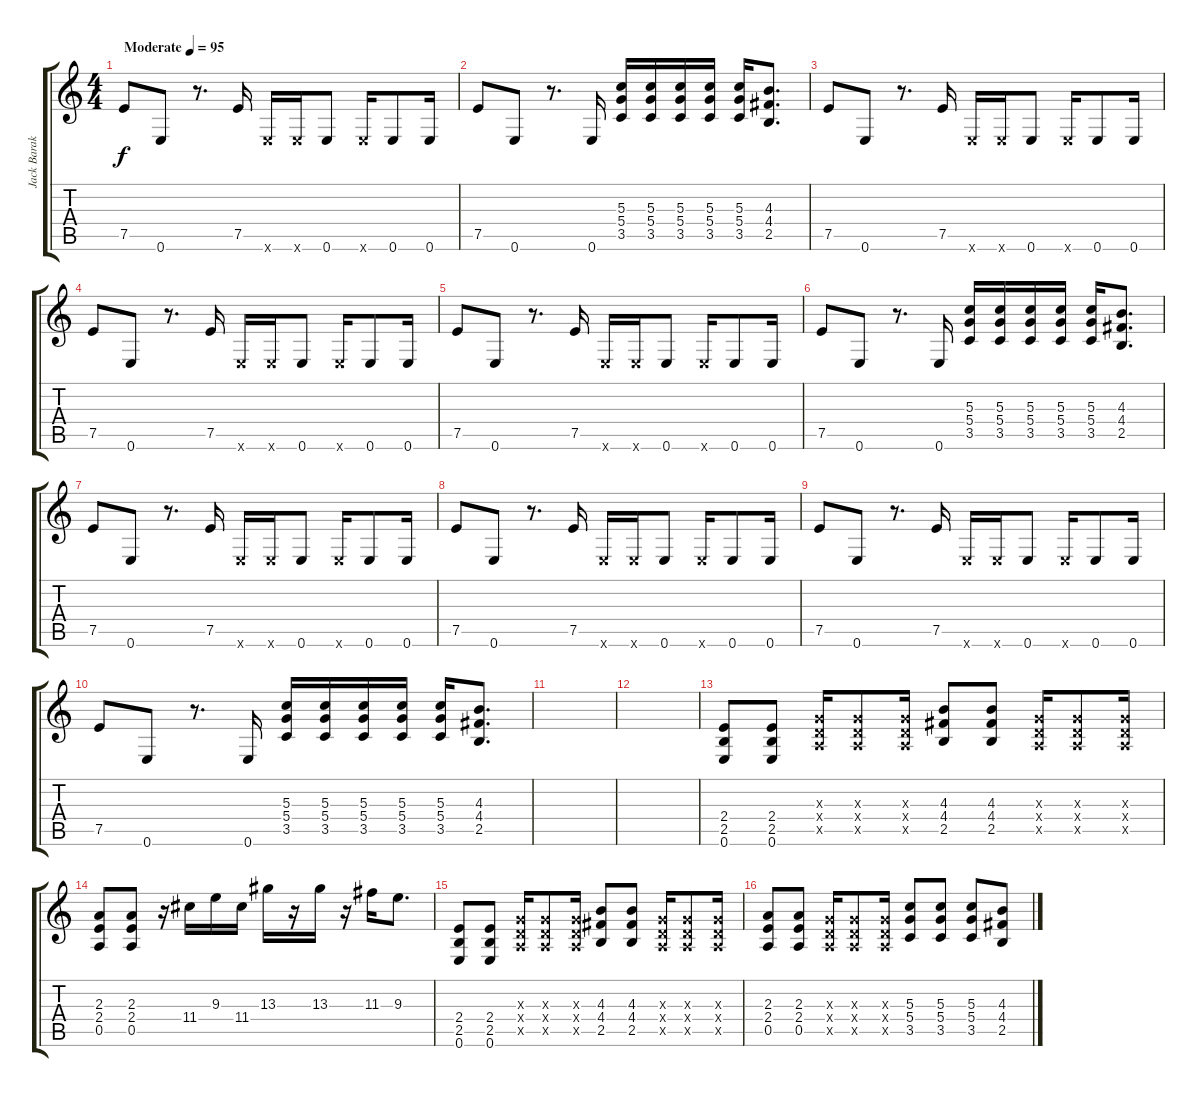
\track ("Jack Barakat" "Jack Barak") {instrument distortionguitar}
\staff {score tabs}
\tuning (E4 B3 G3 D3 A2 E2) {hide}
\ts (4 4)
\tempo (95 "Moderate")
\clef g2
\ks c
7.5.8{dy f instrument distortionguitar} 0.6.8 r.8{d} 7.5.16 0.6{x}.16 0.6{x}.16 0.6.8 0.6{x}.16 0.6.8 0.6.16 |
7.5.8 0.6.8 r.8{d} 0.6.16 (5.3 5.4 3.5).16 (5.3 5.4 3.5).16 (5.3 5.4 3.5).16 (5.3 5.4 3.5).16 (5.3 5.4 3.5).16 (4.3 4.4 2.5).8{d} |
7.5.8 0.6.8 r.8{d} 7.5.16 0.6{x}.16 0.6{x}.16 0.6.8 0.6{x}.16 0.6.8 0.6.16 |
7.5.8 0.6.8 r.8{d} 7.5.16 0.6{x}.16 0.6{x}.16 0.6.8 0.6{x}.16 0.6.8 0.6.16 |
7.5.8 0.6.8 r.8{d} 7.5.16 0.6{x}.16 0.6{x}.16 0.6.8 0.6{x}.16 0.6.8 0.6.16 |
7.5.8 0.6.8 r.8{d} 0.6.16 (5.3 5.4 3.5).16 (5.3 5.4 3.5).16 (5.3 5.4 3.5).16 (5.3 5.4 3.5).16 (5.3 5.4 3.5).16 (4.3 4.4 2.5).8{d} |
7.5.8 0.6.8 r.8{d} 7.5.16 0.6{x}.16 0.6{x}.16 0.6.8 0.6{x}.16 0.6.8 0.6.16 |
7.5.8 0.6.8 r.8{d} 7.5.16 0.6{x}.16 0.6{x}.16 0.6.8 0.6{x}.16 0.6.8 0.6.16 |
7.5.8 0.6.8 r.8{d} 7.5.16 0.6{x}.16 0.6{x}.16 0.6.8 0.6{x}.16 0.6.8 0.6.16 |
7.5.8 0.6.8 r.8{d} 0.6.16 (5.3 5.4 3.5).16 (5.3 5.4 3.5).16 (5.3 5.4 3.5).16 (5.3 5.4 3.5).16 (5.3 5.4 3.5).16 (4.3 4.4 2.5).8{d} |
|
|
(2.4 2.5 0.6).8 (2.4 2.5 0.6).8 (0.3{x} 0.4{x} 0.5{x}).16 (0.3{x} 0.4{x} 0.5{x}).8 (0.3{x} 0.4{x} 0.5{x}).16 (4.3 4.4 2.5).8 (4.3 4.4 2.5).8 (0.3{x} 0.4{x} 0.5{x}).16 (0.3{x} 0.4{x} 0.5{x}).8 (0.3{x} 0.4{x} 0.5{x}).16 |
(2.3 2.4 0.5).8 (2.3 2.4 0.5).8 r.16 11.4.16 9.3.16 11.4.16 13.3.16 r.16 13.3.16 r.16 11.3.16 9.3.8{d} |
(2.4 2.5 0.6).8 (2.4 2.5 0.6).8 (0.3{x} 0.4{x} 0.5{x}).16 (0.3{x} 0.4{x} 0.5{x}).8 (0.3{x} 0.4{x} 0.5{x}).16 (4.3 4.4 2.5).8 (4.3 4.4 2.5).8 (0.3{x} 0.4{x} 0.5{x}).16 (0.3{x} 0.4{x} 0.5{x}).8 (0.3{x} 0.4{x} 0.5{x}).16 |
(2.3 2.4 0.5).8 (2.3 2.4 0.5).8 (0.3{x} 0.4{x} 0.5{x}).16 (0.3{x} 0.4{x} 0.5{x}).8 (0.3{x} 0.4{x} 0.5{x}).16 (5.3 5.4 3.5).8 (5.3 5.4 3.5).8 (5.3 5.4 3.5).8 (4.3 4.4 2.5).8
